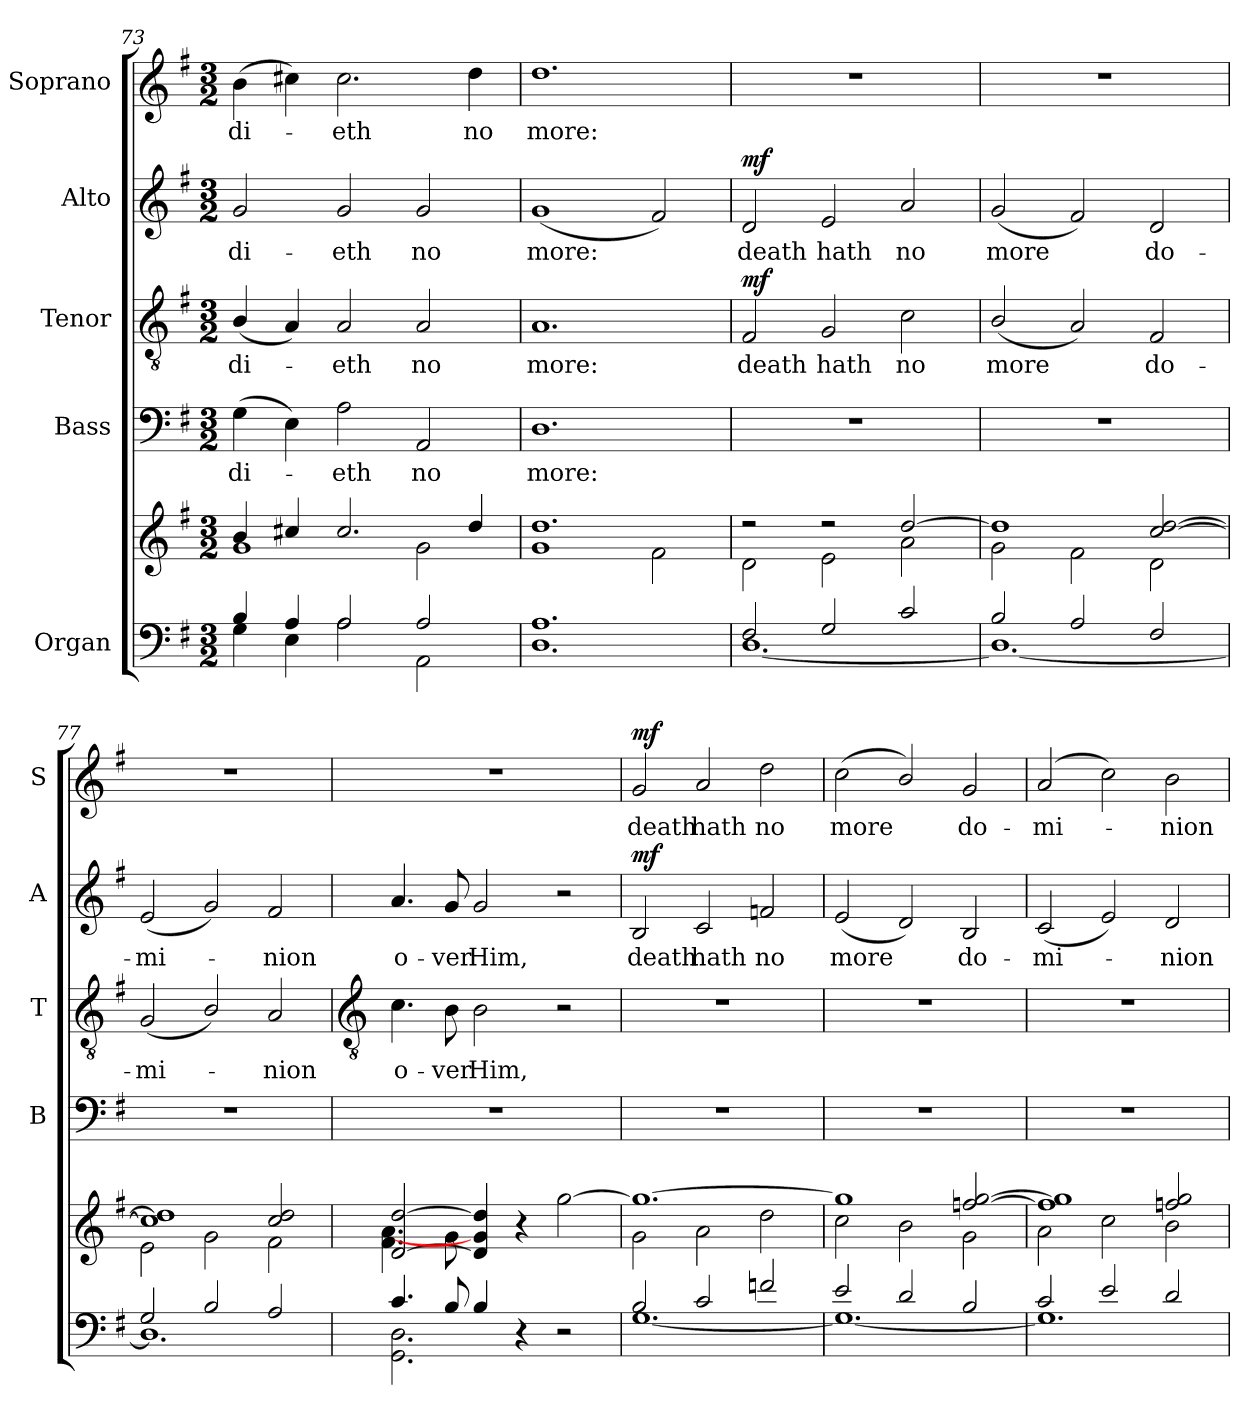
**kern	**kern	**dynam	**kern	**text	**kern	**text	**dynam	**kern	**text	**dynam	**kern	**text	**dynam
*part5	*part5	*part5	*part4	*part4	*part3	*part3	*part3	*part2	*part2	*part2	*part1	*part1	*part1
*staff6	*staff5	*staff5/6	*staff4	*staff4	*staff3	*staff3	*staff3	*staff2	*staff2	*staff2	*staff1	*staff1	*staff1
*I"Organ	*	*	*I"Bass	*	*I"Tenor	*	*	*I"Alto	*	*	*I"Soprano	*	*
*	*	*	*I'B	*	*I'T	*	*	*I'A	*	*	*I'S	*	*
*clefF4	*clefG2	*	*clefF4	*	*clefGv2	*	*	*clefG2	*	*	*clefG2	*	*
*k[f#]	*k[f#]	*	*k[f#]	*	*k[f#]	*	*	*k[f#]	*	*	*k[f#]	*	*
*G:	*G:	*	*G:	*	*G:	*	*	*G:	*	*	*G:	*	*
*M3/2	*M3/2	*	*M3/2	*	*M3/2	*	*	*M3/2	*	*	*M3/2	*	*
=73	=73	=73	=73	=73	=73	=73	=73	=73	=73	=73	=73	=73	=73
*^	*^	*	*	*	*	*	*	*	*	*	*	*	*
!	!	!	!	!	!	!LO:LY:b	!	!LO:LY:b	!	!	!LO:LY:b	!	!	!LO:LY:b	!
4B/	4G\	4b/	1g\	.	(>4G	di-	(<4B/	di-	.	2g	di-	.	(>4b	di-	.
4A/	4E\	4cc#X/	.	.	4E)	.	4A)	.	.	.	.	.	4cc#X)	.	.
!	!	!	!	!	!	!LO:LY:b	!	!LO:LY:b	!	!	!LO:LY:b	!	!	!LO:LY:b	!
2A/	2A\	2.cc#/	.	.	2A	eth	2A	eth	.	2g	-eth	.	2.cc#	eth	.
!	!	!	!	!	!	!LO:LY:b	!	!LO:LY:b	!	!	!LO:LY:b	!	!	!	!
2A/	2AA\	.	2g\	.	2AA	no	2A	no	.	2g	no	.	.	.	.
!	!	!	!	!	!	!	!	!	!	!	!	!	!	!LO:LY:b	!
.	.	4dd/	.	.	.	.	.	.	.	.	.	.	4dd	no	.
=74	=74	=74	=74	=74	=74	=74	=74	=74	=74	=74	=74	=74	=74	=74	=74
!	!	!	!	!	!	!LO:LY:b	!	!LO:LY:b	!	!	!LO:LY:b	!	!	!LO:LY:b	!
1.A/	1.D\	1.dd/	1g\	.	1.D	more:	1.A	more:	.	(<1g	more:	.	1.dd	more:	.
.	.	.	2f#\	.	.	.	.	.	.	2f#)	.	.	.	.	.
=75	=75	=75	=75	=75	=75	=75	=75	=75	=75	=75	=75	=75	=75	=75	=75
!	!	!	!	!LO:DY:b=2	!LO:N:vis=1	!	!	!LO:LY:b	!	!	!LO:LY:b	!	!LO:N:vis=1	!	!
!	!	!	!	!LO:DY:n=1:b	!	!	!	!	!LO:DY:b	!	!	!LO:DY:b	!	!	!
2F#/	[1.D\	2r	2d\	mf mf	1.r	.	2F#	death	mf	2d	death	mf	1.r	.	.
!	!	!	!	!	!	!	!	!LO:LY:b	!	!	!LO:LY:b	!	!	!	!
2G/	.	2r	2e\	.	.	.	2G	hath	.	2e	hath	.	.	.	.
!	!	!	!	!	!	!	!	!LO:LY:b	!	!	!LO:LY:b	!	!	!	!
2c/	.	[2dd/	2a\	.	.	.	2c	no	.	2a	no	.	.	.	.
=76	=76	=76	=76	=76	=76	=76	=76	=76	=76	=76	=76	=76	=76	=76	=76
!	!	!	!	!	!LO:N:vis=1	!	!	!LO:LY:b	!	!	!LO:LY:b	!	!LO:N:vis=1	!	!
2B/	1.D\_	1dd/]	2g\	.	1.r	.	(<2B/	more	.	(<2g	more	.	1.r	.	.
2A/	.	.	2f#\	.	.	.	2A)	.	.	2f#)	.	.	.	.	.
!	!	!	!	!	!	!	!	!LO:LY:b	!	!	!LO:LY:b	!	!	!	!
2F#/	.	[2cc/ [2dd/	2d\	.	.	.	2F#	do-	.	2d	do-	.	.	.	.
=77	=77	=77	=77	=77	=77	=77	=77	=77	=77	=77	=77	=77	=77	=77	=77
!	!	!	!	!	!LO:N:vis=1	!	!	!LO:LY:b	!	!	!LO:LY:b	!	!LO:N:vis=1	!	!
2G/	1.D\]	1cc/] 1dd/]	2e\	.	1.r	.	(<2G	-mi-	.	(<2e	-mi-	.	1.r	.	.
2B/	.	.	2g\	.	.	.	2B/)	.	.	2g)	.	.	.	.	.
!	!	!	!	!	!	!	!	!LO:LY:b	!	!	!LO:LY:b	!	!	!	!
2A/	.	2cc/ 2dd/	2f#\	.	.	.	2A	nion	.	2f#	nion	.	.	.	.
!!LO:LB:g=z
=78	=78	=78	=78	=78	=78	=78	=78	=78	=78	=78	=78	=78	=78	=78	=78
*	*	*	*	*	*	*	*clefGv2	*	*	*	*	*	*	*	*
!	!	!	!	!	!LO:N:vis=1	!	!	!LO:LY:b	!	!	!LO:LY:b	!	!LO:N:vis=1	!	!
4.c/	2.GG\ 2.D\	[2d [2dd	4.f#\ 4.a\	.	1.r	.	4.c	o-	.	4.a	o-	.	1.r	.	.
!	!	!	!	!	!	!	!	!LO:LY:b	!	!	!LO:LY:b	!	!	!	!
8B/	.	.	8g\	.	.	.	8B	-ver	.	8g	-ver	.	.	.	.
!	!	!	!	!	!	!	!	!LO:LY:b	!	!	!LO:LY:b	!	!	!	!
4B/	.	4d] 4g] 4dd]	1ryy	.	.	.	2B	Him,	.	2g	Him,	.	.	.	.
2.ryy	4r	4r	.	.	.	.	.	.	.	.	.	.	.	.	.
.	2r	[2gg	.	.	.	.	2r	.	.	2r	.	.	.	.	.
=79	=79	=79	=79	=79	=79	=79	=79	=79	=79	=79	=79	=79	=79	=79	=79
!	!	!	!	!	!LO:N:vis=1	!	!LO:N:vis=1	!	!	!	!LO:LY:b	!LO:DY:b	!	!LO:LY:b	!LO:DY:b
2B/	[1.G\	1.gg_	2g\	.	1.r	.	1.r	.	.	2B	death	mf	2g	death	mf
!	!	!	!	!	!	!	!	!	!	!	!LO:LY:b	!	!	!LO:LY:b	!
2c/	.	.	2a\	.	.	.	.	.	.	2c	hath	.	2a	hath	.
!	!	!	!	!	!	!	!	!	!	!	!LO:LY:b	!	!	!LO:LY:b	!
2fn/	.	.	2dd\	.	.	.	.	.	.	2fn	no	.	2dd	no	.
=80	=80	=80	=80	=80	=80	=80	=80	=80	=80	=80	=80	=80	=80	=80	=80
!	!	!	!	!	!LO:N:vis=1	!	!LO:N:vis=1	!	!	!	!LO:LY:b	!	!	!LO:LY:b	!
2e/	1.G\_	1gg]	2cc\	.	1.r	.	1.r	.	.	(<2e	more	.	(<2cc	more	.
2d/	.	.	2b\	.	.	.	.	.	.	2d/)	.	.	2b/)	.	.
!	!	!	!	!	!	!	!	!	!	!	!LO:LY:b	!	!	!LO:LY:b	!
2B/	.	[2ffn/ [2gg/	2g\	.	.	.	.	.	.	2B	do-	.	2g	do-	.
=81	=81	=81	=81	=81	=81	=81	=81	=81	=81	=81	=81	=81	=81	=81	=81
!	!	!	!	!	!LO:N:vis=1	!	!LO:N:vis=1	!	!	!	!LO:LY:b	!	!	!LO:LY:b	!
2c/	1.G\]	1ff/] 1gg/]	2a\	.	1.r	.	1.r	.	.	(<2c	-mi-	.	(<2a	-mi-	.
2e/	.	.	2cc\	.	.	.	.	.	.	2e)	.	.	2cc)	.	.
!	!	!	!	!	!	!	!	!	!	!	!LO:LY:b	!	!	!LO:LY:b	!
2d/	.	2ff/ 2gg/	2b\	.	.	.	.	.	.	2d	nion	.	2b	nion	.
*v	*v	*	*	*	*	*	*	*	*	*	*	*	*	*	*
*	*v	*v	*	*	*	*	*	*	*	*	*	*	*	*
=	=	=	=	=	=	=	=	=	=	=	=	=	=
*-	*-	*-	*-	*-	*-	*-	*-	*-	*-	*-	*-	*-	*-
